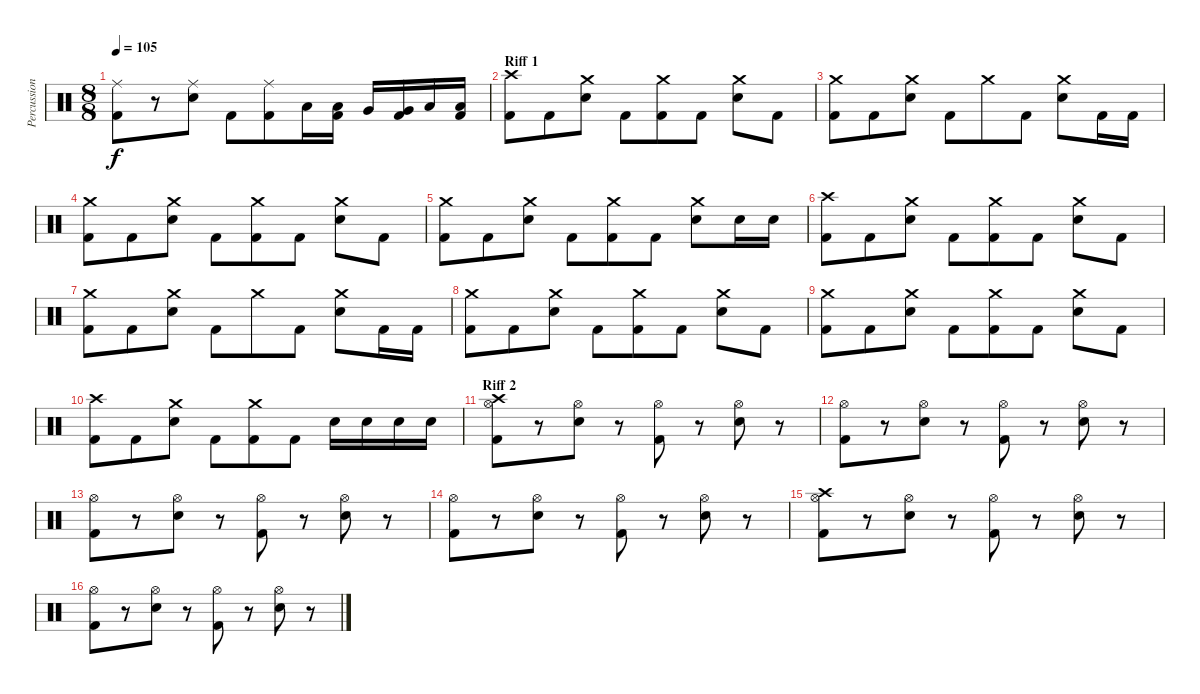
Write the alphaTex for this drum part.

\track ("Percussion" "Percussion") {instrument percussion}
\staff {score}
\articulation defaults
\ts (8 8)
\tempo 105
\clef neutral
\ks c
("Ride (middle)" "Kick (hit) 2").8{dy f} r.8 ("Ride (middle)" "Snare (hit) 2").8 "Kick (hit) 2".8 ("Ride (middle)" "Kick (hit) 2").8 "Low Tom (hit)".16 ("Low Tom (hit)" "Kick (hit) 2").16 "Very Low Tom (hit)".16 ("Very Low Tom (hit)" "Kick (hit) 2").16 "Low Floor Tom (hit)".16 ("Low Floor Tom (hit)" "Kick (hit) 2").16 |
\section ("" "Riff 1")
("Crash high (hit)" "Kick (hit) 2").8 "Kick (hit) 2".8 ("Crash medium (hit)" "Snare (hit) 2").8 "Kick (hit) 2".8 ("Crash medium (hit)" "Kick (hit) 2").8 "Kick (hit) 2".8 ("Crash medium (hit)" "Snare (hit) 2").8 "Kick (hit) 2".8 |
("Crash medium (hit)" "Kick (hit) 2").8 "Kick (hit) 2".8 ("Crash medium (hit)" "Snare (hit) 2").8 "Kick (hit) 2".8 "Crash medium (hit)".8 "Kick (hit) 2".8 ("Crash medium (hit)" "Snare (hit) 2").8 "Kick (hit) 2".16 "Kick (hit) 2".16 |
("Crash medium (hit)" "Kick (hit) 2").8 "Kick (hit) 2".8 ("Crash medium (hit)" "Snare (hit) 2").8 "Kick (hit) 2".8 ("Crash medium (hit)" "Kick (hit) 2").8 "Kick (hit) 2".8 ("Crash medium (hit)" "Snare (hit) 2").8 "Kick (hit) 2".8 |
("Crash medium (hit)" "Kick (hit) 2").8 "Kick (hit) 2".8 ("Crash medium (hit)" "Snare (hit) 2").8 "Kick (hit) 2".8 ("Crash medium (hit)" "Kick (hit) 2").8 "Kick (hit) 2".8 ("Crash medium (hit)" "Snare (hit) 2").8 "Snare (hit) 2".16 "Snare (hit) 2".16 |
("Crash high (hit)" "Kick (hit) 2").8 "Kick (hit) 2".8 ("Crash medium (hit)" "Snare (hit) 2").8 "Kick (hit) 2".8 ("Crash medium (hit)" "Kick (hit) 2").8 "Kick (hit) 2".8 ("Crash medium (hit)" "Snare (hit) 2").8 "Kick (hit) 2".8 |
("Crash medium (hit)" "Kick (hit) 2").8 "Kick (hit) 2".8 ("Crash medium (hit)" "Snare (hit) 2").8 "Kick (hit) 2".8 "Crash medium (hit)".8 "Kick (hit) 2".8 ("Crash medium (hit)" "Snare (hit) 2").8 "Kick (hit) 2".16 "Kick (hit) 2".16 |
("Crash medium (hit)" "Kick (hit) 2").8 "Kick (hit) 2".8 ("Crash medium (hit)" "Snare (hit) 2").8 "Kick (hit) 2".8 ("Crash medium (hit)" "Kick (hit) 2").8 "Kick (hit) 2".8 ("Crash medium (hit)" "Snare (hit) 2").8 "Kick (hit) 2".8 |
("Crash medium (hit)" "Kick (hit) 2").8 "Kick (hit) 2".8 ("Crash medium (hit)" "Snare (hit) 2").8 "Kick (hit) 2".8 ("Crash medium (hit)" "Kick (hit) 2").8 "Kick (hit) 2".8 ("Crash medium (hit)" "Snare (hit) 2").8 "Kick (hit) 2".8 |
\section ("" "")
("Crash high (hit)" "Kick (hit) 2").8 "Kick (hit) 2".8 ("Crash medium (hit)" "Snare (hit) 2").8 "Kick (hit) 2".8 ("Crash medium (hit)" "Kick (hit) 2").8 "Kick (hit) 2".8 "Snare (hit) 2".16 "Snare (hit) 2".16 "Snare (hit) 2".16 "Snare (hit) 2".16 |
\section ("" "Riff 2")
("Crash high (hit)" "Hi-Hat (open)" "Kick (hit) 2").8 r.8 ("Hi-Hat (open)" "Snare (hit) 2").8 r.8 ("Hi-Hat (open)" "Kick (hit) 2").8 r.8 ("Hi-Hat (open)" "Snare (hit) 2").8 r.8 |
("Hi-Hat (open)" "Kick (hit) 2").8 r.8 ("Hi-Hat (open)" "Snare (hit) 2").8 r.8 ("Hi-Hat (open)" "Kick (hit) 2").8 r.8 ("Hi-Hat (open)" "Snare (hit) 2").8 r.8 |
("Hi-Hat (open)" "Kick (hit) 2").8 r.8 ("Hi-Hat (open)" "Snare (hit) 2").8 r.8 ("Hi-Hat (open)" "Kick (hit) 2").8 r.8 ("Hi-Hat (open)" "Snare (hit) 2").8 r.8 |
("Hi-Hat (open)" "Kick (hit) 2").8 r.8 ("Hi-Hat (open)" "Snare (hit) 2").8 r.8 ("Hi-Hat (open)" "Kick (hit) 2").8 r.8 ("Hi-Hat (open)" "Snare (hit) 2").8 r.8 |
("Crash high (hit)" "Hi-Hat (open)" "Kick (hit) 2").8 r.8 ("Hi-Hat (open)" "Snare (hit) 2").8 r.8 ("Hi-Hat (open)" "Kick (hit) 2").8 r.8 ("Hi-Hat (open)" "Snare (hit) 2").8 r.8 |
("Hi-Hat (open)" "Kick (hit) 2").8 r.8 ("Hi-Hat (open)" "Snare (hit) 2").8 r.8 ("Hi-Hat (open)" "Kick (hit) 2").8 r.8 ("Hi-Hat (open)" "Snare (hit) 2").8 r.8
